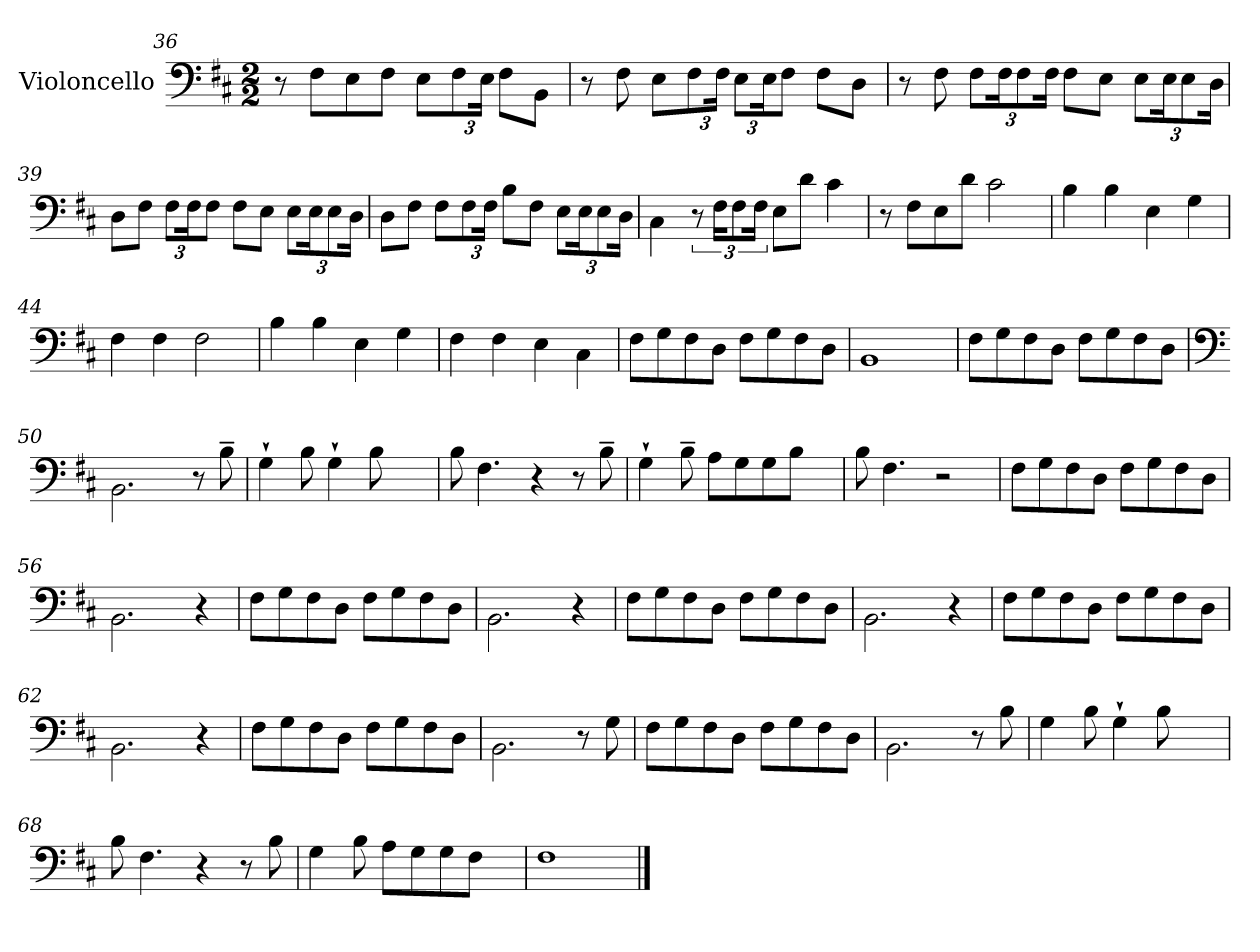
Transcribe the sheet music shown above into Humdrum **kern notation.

**kern
*part1
*staff1
*I"Violoncello
*I'Vc.
*clefF4
*k[f#c#]
*M2/2
=36
8r
8F#\L
8E\
8F#\J
8E\L
*Xbrackettup
12F#\
24E\Jk
8F#\L
8BB\J
=37
8r
8F#\
8E\L
12F#\
24F#\Jk
12E\L
24E\K
8F#\J
8F#\L
8D\J
!!LO:LB:g=z
=38
8r
8F#\
12F#\L
24F#\K
12F#\
24F#\Jk
8F#\L
8E\J
12E\L
24E\K
12E\
24D\Jk
=39
8D\L
8F#\J
12F#\L
24F#\K
8F#\J
8F#\L
8E\J
12E\L
24E\K
12E\
24D\Jk
=40
8D\L
8F#\J
8F#\L
12F#\
24F#\Jk
8B\L
8F#\J
12E\L
24E\K
12E\
24D\Jk
=41
4C#\
*brackettup
12r
24F#\KL
*Xbrackettup
12F#\
24F#\Jk
8E\L
8d\J
4c#\
!!LO:LB:g=z
=42
8r
8F#\L
8E\
8d\J
2c#\
=43
4B\
4B\
4E\
4G\
=44
4F#\
4F#\
2F#\
=45
4B\
4B\
4E\
4G\
=46
4F#\
4F#\
4E\
4C#\
=47
8F#\L
8G\
8F#\
8D\J
8F#\L
8G\
8F#\
8D\J
=48
1BB
=49
8F#\L
8G\
8F#\
8D\J
8F#\L
8G\
8F#\
8D\J
!!LO:PB:g=z
=50
*clefF4
2.BB\
8r
8B~\
=51
4G`\
8B\
4G`\
8B\
4ryy
=52
8B\
4.F#\
4r
8r
8B~\
=53
4G`\
8B~\
8A\L
8G\
8G\
8B\J
8ryy
=54
8B\
4.F#\
2r
=55
8F#\L
8G\
8F#\
8D\J
8F#\L
8G\
8F#\
8D\J
=56
2.BB\
4r
!!LO:LB:g=z
=57
8F#\L
8G\
8F#\
8D\J
8F#\L
8G\
8F#\
8D\J
=58
2.BB\
4r
=59
8F#\L
8G\
8F#\
8D\J
8F#\L
8G\
8F#\
8D\J
=60
2.BB\
4r
=61
8F#\L
8G\
8F#\
8D\J
8F#\L
8G\
8F#\
8D\J
=62
2.BB\
4r
=63
8F#\L
8G\
8F#\
8D\J
8F#\L
8G\
8F#\
8D\J
!!LO:LB:g=z
=64
2.BB\
8r
8G\
=65
8F#\L
8G\
8F#\
8D\J
8F#\L
8G\
8F#\
8D\J
=66
2.BB\
8r
8B\
=67
4G\
8B\
4G`\
8B\
4ryy
=68
8B\
4.F#\
4r
8r
8B\
=69
4G\
8B\
8A\L
8G\
8G\
8F#\J
8ryy
=70
1F#
==
*-
